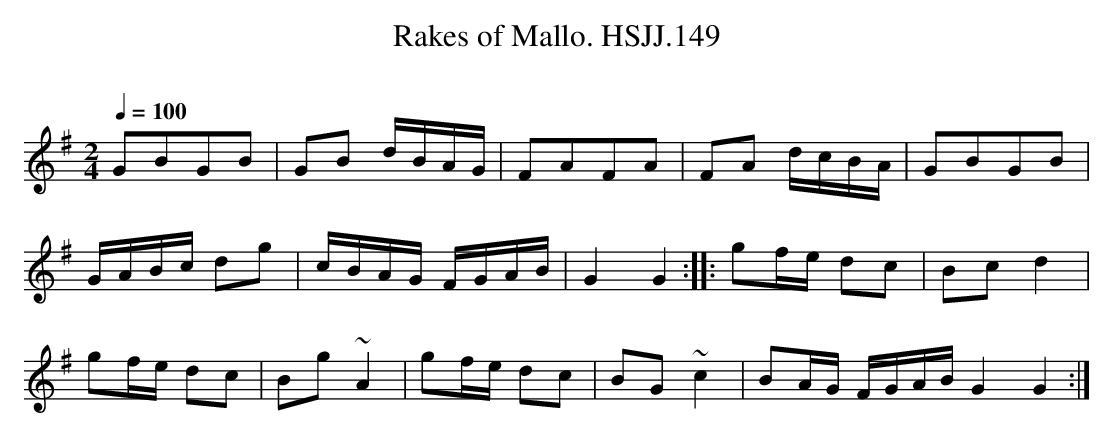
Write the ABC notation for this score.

X:1
T:Rakes of Mallo. HSJJ.149
M:2/4
L:1/8
Q:1/4=100
O:
K:G
GBGB|GB d/B/A/G/|FAFA|FA d/c/B/A/|GBGB|
G/A/B/c/ dg|c/B/A/G/ F/G/A/B/|G2G2:|\
|:gf/e/ dc|Bcd2|
gf/e/ dc|Bg~A2|gf/e/ dc|BG~c2|BA/G/ F/G/A/B/ G2G2:|
